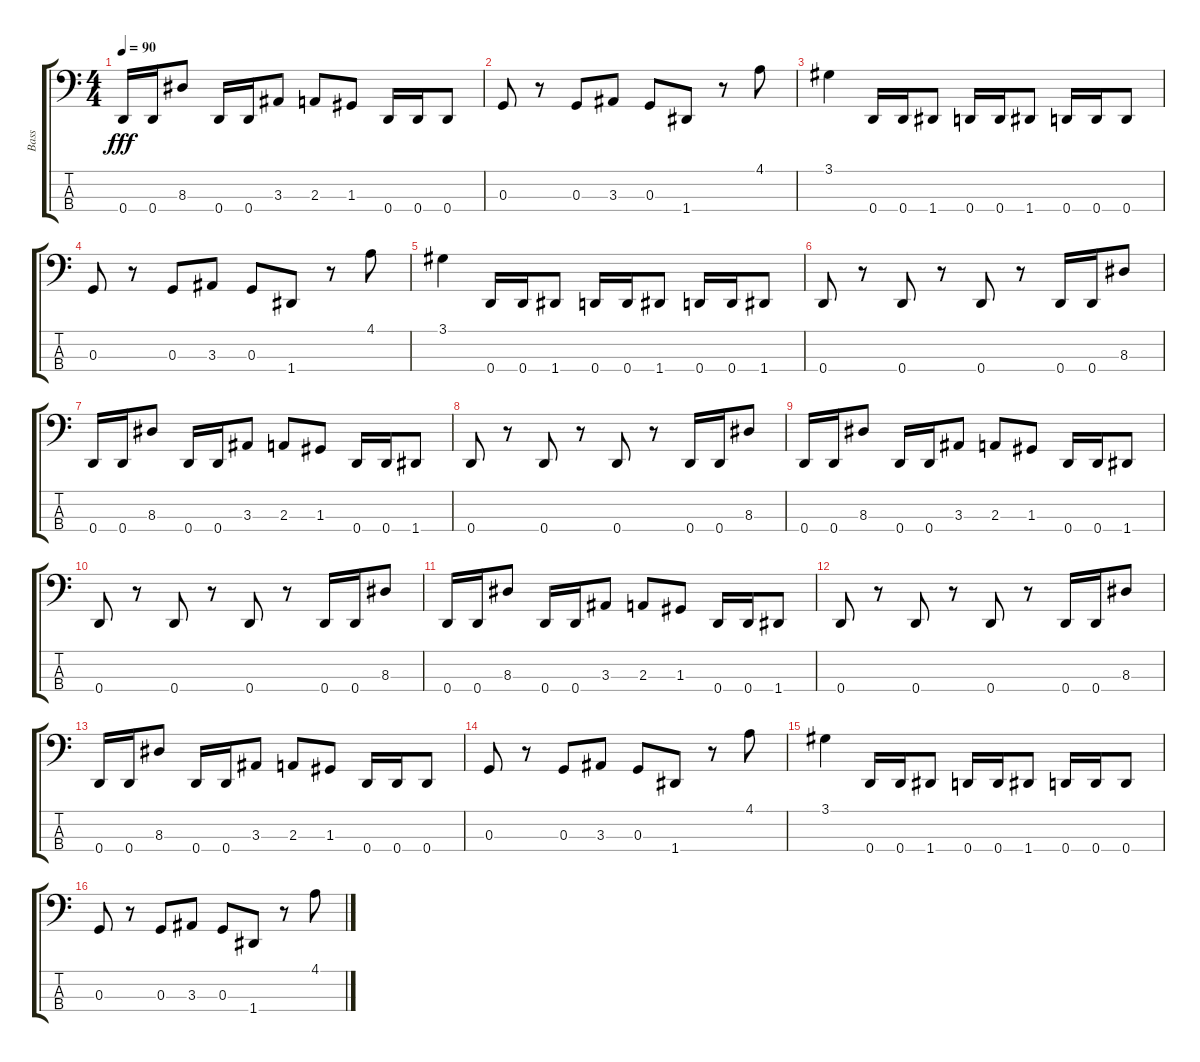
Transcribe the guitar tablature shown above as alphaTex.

\track ("Bass" "Bass") {instrument electricbassfinger}
\staff {score tabs}
\tuning (F2 C2 G1 D1) {hide}
\ts (4 4)
\tempo 90
\clef f4
\ks c
0.4.16{dy fff} 0.4.16 8.3.8 0.4.16 0.4.16 3.3.8 2.3.8 1.3.8 0.4.16 0.4.16 0.4.8 |
0.3.8 r.8 0.3.8 3.3.8 0.3.8 1.4.8 r.8 4.1.8 |
3.1.4 0.4.16 0.4.16 1.4.8 0.4.16 0.4.16 1.4.8 0.4.16 0.4.16 0.4.8 |
0.3.8 r.8 0.3.8 3.3.8 0.3.8 1.4.8 r.8 4.1.8 |
3.1.4 0.4.16 0.4.16 1.4.8 0.4.16 0.4.16 1.4.8 0.4.16 0.4.16 1.4.8 |
0.4.8 r.8 0.4.8 r.8 0.4.8 r.8 0.4.16 0.4.16 8.3.8 |
0.4.16 0.4.16 8.3.8 0.4.16 0.4.16 3.3.8 2.3.8 1.3.8 0.4.16 0.4.16 1.4.8 |
0.4.8 r.8 0.4.8 r.8 0.4.8 r.8 0.4.16 0.4.16 8.3.8 |
0.4.16 0.4.16 8.3.8 0.4.16 0.4.16 3.3.8 2.3.8 1.3.8 0.4.16 0.4.16 1.4.8 |
0.4.8 r.8 0.4.8 r.8 0.4.8 r.8 0.4.16 0.4.16 8.3.8 |
0.4.16 0.4.16 8.3.8 0.4.16 0.4.16 3.3.8 2.3.8 1.3.8 0.4.16 0.4.16 1.4.8 |
0.4.8 r.8 0.4.8 r.8 0.4.8 r.8 0.4.16 0.4.16 8.3.8 |
0.4.16 0.4.16 8.3.8 0.4.16 0.4.16 3.3.8 2.3.8 1.3.8 0.4.16 0.4.16 0.4.8 |
0.3.8 r.8 0.3.8 3.3.8 0.3.8 1.4.8 r.8 4.1.8 |
3.1.4 0.4.16 0.4.16 1.4.8 0.4.16 0.4.16 1.4.8 0.4.16 0.4.16 0.4.8 |
0.3.8 r.8 0.3.8 3.3.8 0.3.8 1.4.8 r.8 4.1.8
